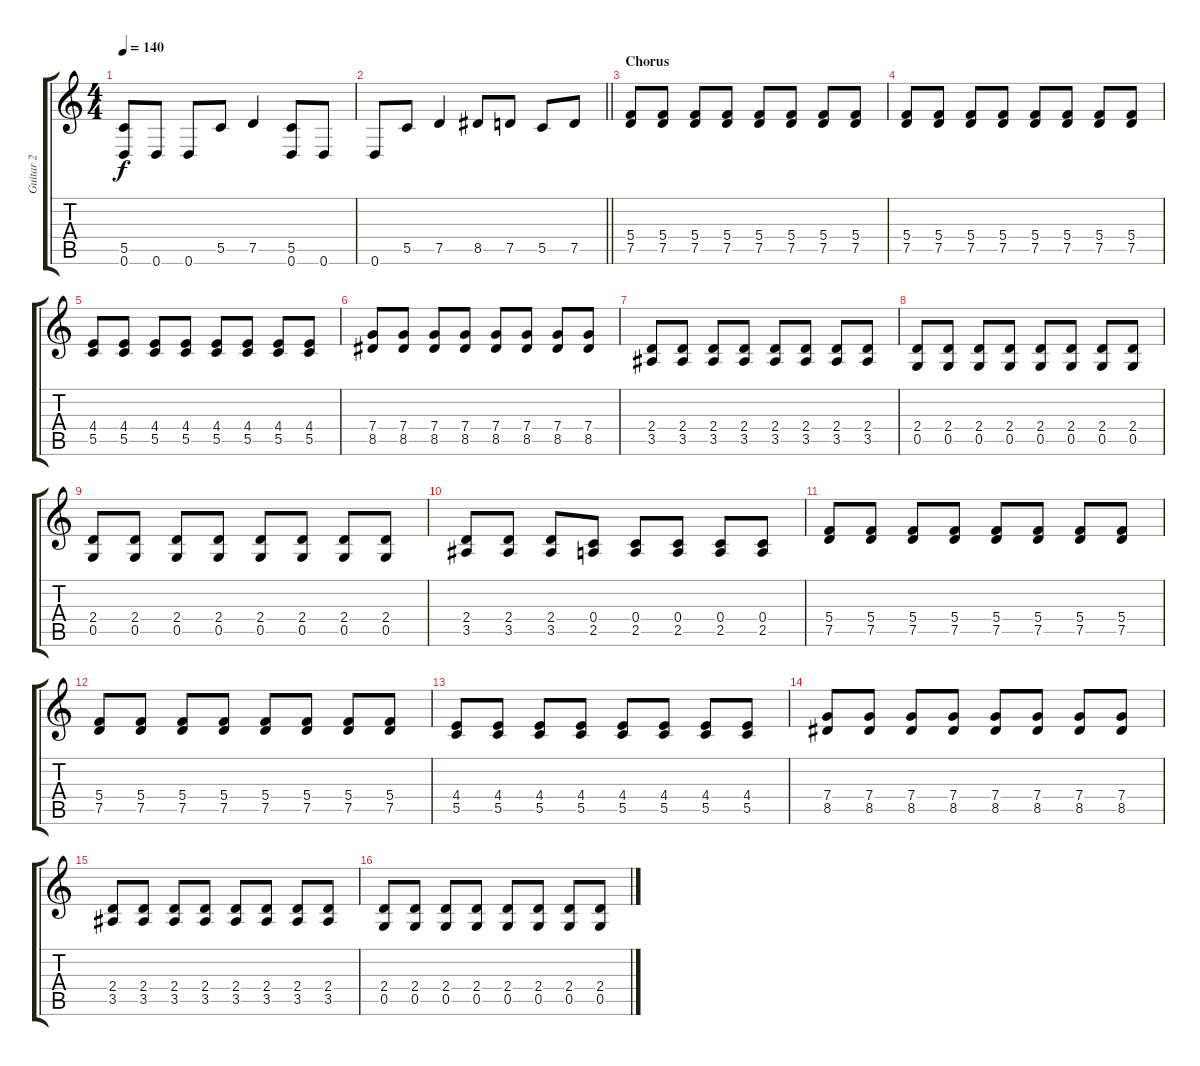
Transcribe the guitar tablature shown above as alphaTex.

\track ("Guitar 2" "Guitar 2") {instrument overdrivenguitar}
\staff {score tabs}
\tuning (D4 A3 F3 C3 G2 D2) {hide}
\ts (4 4)
\tempo 140
\clef g2
\ks c
(5.5 0.6).8{dy f} 0.6.8 0.6.8 5.5.8 7.5.4 (5.5 0.6).8 0.6.8 |
\barLineRight lightlight
0.6.8 5.5.8 7.5.4 8.5.8 7.5.8 5.5.8 7.5.8 |
\section ("" "Chorus")
(5.4 7.5).8 (5.4 7.5).8 (5.4 7.5).8 (5.4 7.5).8 (5.4 7.5).8 (5.4 7.5).8 (5.4 7.5).8 (5.4 7.5).8 |
(5.4 7.5).8 (5.4 7.5).8 (5.4 7.5).8 (5.4 7.5).8 (5.4 7.5).8 (5.4 7.5).8 (5.4 7.5).8 (5.4 7.5).8 |
(4.4 5.5).8 (4.4 5.5).8 (4.4 5.5).8 (4.4 5.5).8 (4.4 5.5).8 (4.4 5.5).8 (4.4 5.5).8 (4.4 5.5).8 |
(7.4 8.5).8 (7.4 8.5).8 (7.4 8.5).8 (7.4 8.5).8 (7.4 8.5).8 (7.4 8.5).8 (7.4 8.5).8 (7.4 8.5).8 |
(2.4 3.5).8 (2.4 3.5).8 (2.4 3.5).8 (2.4 3.5).8 (2.4 3.5).8 (2.4 3.5).8 (2.4 3.5).8 (2.4 3.5).8 |
(2.4 0.5).8 (2.4 0.5).8 (2.4 0.5).8 (2.4 0.5).8 (2.4 0.5).8 (2.4 0.5).8 (2.4 0.5).8 (2.4 0.5).8 |
(2.4 0.5).8 (2.4 0.5).8 (2.4 0.5).8 (2.4 0.5).8 (2.4 0.5).8 (2.4 0.5).8 (2.4 0.5).8 (2.4 0.5).8 |
(2.4 3.5).8 (2.4 3.5).8 (2.4 3.5).8 (0.4 2.5).8 (0.4 2.5).8 (0.4 2.5).8 (0.4 2.5).8 (0.4 2.5).8 |
(5.4 7.5).8 (5.4 7.5).8 (5.4 7.5).8 (5.4 7.5).8 (5.4 7.5).8 (5.4 7.5).8 (5.4 7.5).8 (5.4 7.5).8 |
(5.4 7.5).8 (5.4 7.5).8 (5.4 7.5).8 (5.4 7.5).8 (5.4 7.5).8 (5.4 7.5).8 (5.4 7.5).8 (5.4 7.5).8 |
(4.4 5.5).8 (4.4 5.5).8 (4.4 5.5).8 (4.4 5.5).8 (4.4 5.5).8 (4.4 5.5).8 (4.4 5.5).8 (4.4 5.5).8 |
(7.4 8.5).8 (7.4 8.5).8 (7.4 8.5).8 (7.4 8.5).8 (7.4 8.5).8 (7.4 8.5).8 (7.4 8.5).8 (7.4 8.5).8 |
(2.4 3.5).8 (2.4 3.5).8 (2.4 3.5).8 (2.4 3.5).8 (2.4 3.5).8 (2.4 3.5).8 (2.4 3.5).8 (2.4 3.5).8 |
(2.4 0.5).8 (2.4 0.5).8 (2.4 0.5).8 (2.4 0.5).8 (2.4 0.5).8 (2.4 0.5).8 (2.4 0.5).8 (2.4 0.5).8
